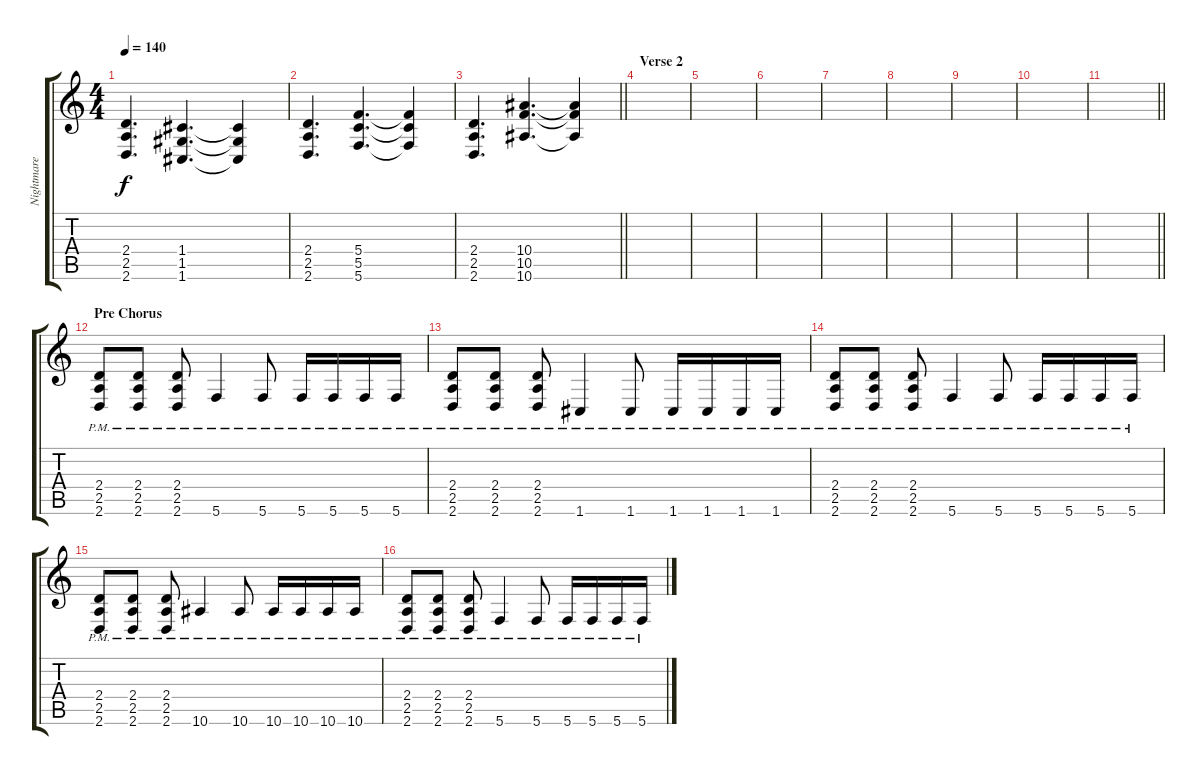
\track ("Nightmare Industries" "Nightmare ") {instrument distortionguitar}
\staff {score tabs}
\tuning (D4 A3 F3 C3 G2 C2) {hide}
\ts (4 4)
\tempo 140
\clef g2
\ks c
(2.4 2.5 2.6).4{d dy f} (1.4 1.5 1.6).4{d} (1.4{t} 1.5{t} 1.6{t}).4 |
(2.4 2.5 2.6).4{d} (5.4 5.5 5.6).4{d} (5.4{t} 5.5{t} 5.6{t}).4 |
\barLineRight lightlight
(2.4 2.5 2.6).4{d} (10.4 10.5 10.6).4{d} (10.4{t} 10.5{t} 10.6{t}).4 |
\section ("" "Verse 2")
|
|
|
|
|
|
|
\barLineRight lightlight
|
\section ("" "Pre Chorus")
(2.4{pm} 2.5{pm} 2.6{pm}).8 (2.4{pm} 2.5{pm} 2.6{pm}).8 (2.4{pm} 2.5{pm} 2.6{pm}).8 5.6{pm}.4 5.6{pm}.8 5.6{pm}.16 5.6{pm}.16 5.6{pm}.16 5.6{pm}.16 |
(2.4{pm} 2.5{pm} 2.6{pm}).8 (2.4{pm} 2.5{pm} 2.6{pm}).8 (2.4{pm} 2.5{pm} 2.6{pm}).8 1.6{pm}.4 1.6{pm}.8 1.6{pm}.16 1.6{pm}.16 1.6{pm}.16 1.6{pm}.16 |
(2.4{pm} 2.5{pm} 2.6{pm}).8 (2.4{pm} 2.5{pm} 2.6{pm}).8 (2.4{pm} 2.5{pm} 2.6{pm}).8 5.6{pm}.4 5.6{pm}.8 5.6{pm}.16 5.6{pm}.16 5.6{pm}.16 5.6{pm}.16 |
(2.4{pm} 2.5{pm} 2.6{pm}).8 (2.4{pm} 2.5{pm} 2.6{pm}).8 (2.4{pm} 2.5{pm} 2.6{pm}).8 10.6{pm}.4 10.6{pm}.8 10.6{pm}.16 10.6{pm}.16 10.6{pm}.16 10.6{pm}.16 |
(2.4{pm} 2.5{pm} 2.6{pm}).8 (2.4{pm} 2.5{pm} 2.6{pm}).8 (2.4{pm} 2.5{pm} 2.6{pm}).8 5.6{pm}.4 5.6{pm}.8 5.6{pm}.16 5.6{pm}.16 5.6{pm}.16 5.6{pm}.16
